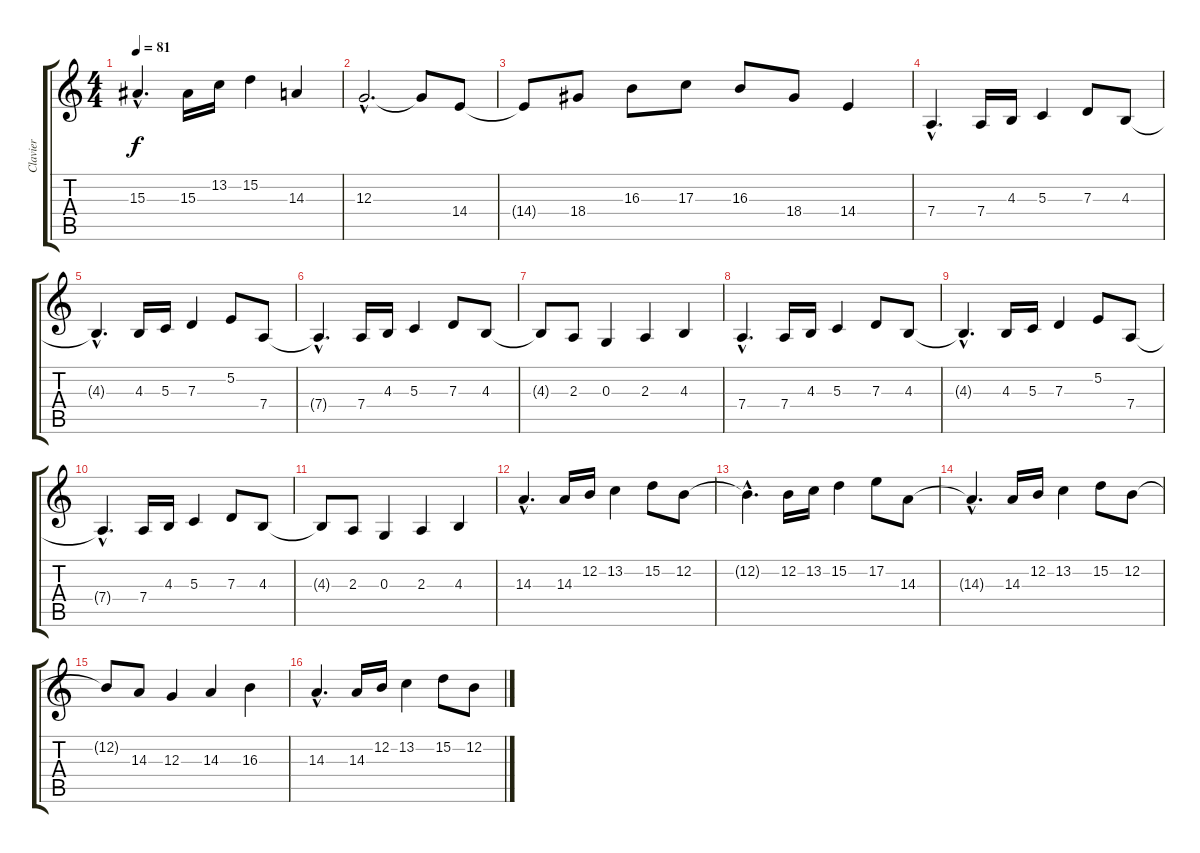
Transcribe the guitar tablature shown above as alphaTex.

\track ("Clavier" "Clavier") {instrument stringensemble1}
\staff {score tabs}
\tuning (E4 B3 G3 D3 A2 E2) {hide}
\ts (4 4)
\tempo 81
\clef g2
\ks c
15.3{hac}.4{d dy f} 15.3.16 13.2.16 15.2.4 14.3.4 |
12.3{hac}.2{d} 12.3{t}.8 14.4.8 |
14.4{t}.8 18.4.8 16.3.8 17.3.8 16.3.8 18.4.8 14.4.4 |
7.4{hac}.4{d volume 15} 7.4.16 4.3.16 5.3.4 7.3.8 4.3.8 |
4.3{hac t}.4{d} 4.3.16 5.3.16 7.3.4 5.2.8 7.4.8 |
7.4{hac t}.4{d} 7.4.16 4.3.16 5.3.4 7.3.8 4.3.8 |
4.3{t}.8 2.3.8 0.3.4 2.3.4 4.3.4 |
7.4{hac}.4{d} 7.4.16 4.3.16 5.3.4 7.3.8 4.3.8 |
4.3{hac t}.4{d} 4.3.16 5.3.16 7.3.4 5.2.8 7.4.8 |
7.4{hac t}.4{d} 7.4.16 4.3.16 5.3.4 7.3.8 4.3.8 |
4.3{t}.8 2.3.8 0.3.4 2.3.4 4.3.4 |
14.3{hac}.4{d} 14.3.16 12.2.16 13.2.4 15.2.8 12.2.8 |
12.2{hac t}.4{d} 12.2.16 13.2.16 15.2.4 17.2.8 14.3.8 |
14.3{hac t}.4{d} 14.3.16 12.2.16 13.2.4 15.2.8 12.2.8 |
12.2{t}.8 14.3.8 12.3.4 14.3.4 16.3.4 |
14.3{hac}.4{d} 14.3.16 12.2.16 13.2.4 15.2.8 12.2.8
